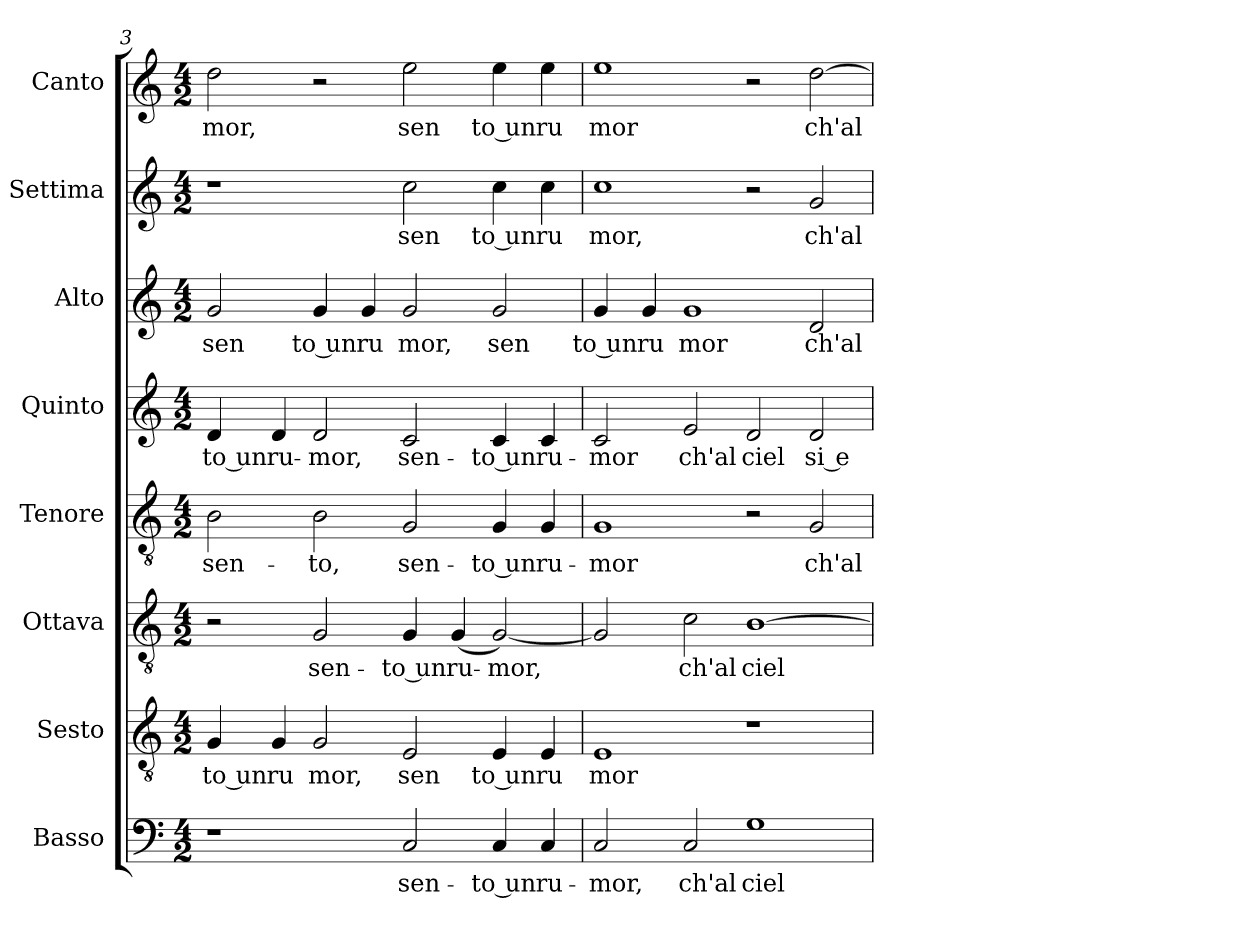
**kern	**text	**kern	**text	**kern	**text	**kern	**text	**kern	**text	**kern	**text	**kern	**text	**kern	**text
*part8	*part8	*part7	*part7	*part6	*part6	*part5	*part5	*part4	*part4	*part3	*part3	*part2	*part2	*part1	*part1
*staff8	*staff8	*staff7	*staff7	*staff6	*staff6	*staff5	*staff5	*staff4	*staff4	*staff3	*staff3	*staff2	*staff2	*staff1	*staff1
*I"Basso	*	*I"Sesto	*	*I"Ottava	*	*I"Tenore	*	*I"Quinto	*	*I"Alto	*	*I"Settima	*	*I"Canto	*
*I'Basso	*	*I'Sesto	*	*I'Ottava	*	*I'Tenore	*	*I'Quinto	*	*I'Alto	*	*I'Settima	*	*I'Canto	*
*clefF4	*	*clefGv2	*	*clefGv2	*	*clefGv2	*	*clefG2	*	*clefG2	*	*clefG2	*	*clefG2	*
*M4/2	*	*M4/2	*	*M4/2	*	*M4/2	*	*M4/2	*	*M4/2	*	*M4/2	*	*M4/2	*
=3	=3	=3	=3	=3	=3	=3	=3	=3	=3	=3	=3	=3	=3	=3	=3
!	!	!	!LO:LY:b:rj	!	!	!	!LO:LY:b:cj	!	!LO:LY:b:rj	!	!LO:LY:b:cj	!	!	!	!LO:LY:b:cj
1r	.	4G/	to un	2r	.	2B\	sen-	4d/	-to un	2g/	sen	1r	.	2dd\	mor,
!	!	!	!LO:LY:b:cj	!	!	!	!	!	!LO:LY:b:cj	!	!	!	!	!	!
.	.	4G/	ru	.	.	.	.	4d/	ru-	.	.	.	.	.	.
!	!	!	!LO:LY:b:cj	!	!LO:LY:b:cj	!	!LO:LY:b:cj	!	!LO:LY:b:cj	!	!LO:LY:b:rj	!	!	!	!
.	.	2G/	mor,	2G/	sen-	2B\	-to,	2d/	-mor,	4g/	to un	.	.	2r	.
!	!	!	!	!	!	!	!	!	!	!	!LO:LY:b:cj	!	!	!	!
.	.	.	.	.	.	.	.	.	.	4g/	ru	.	.	.	.
!	!LO:LY:b:cj	!	!LO:LY:b:cj	!	!LO:LY:b:rj	!	!LO:LY:b:cj	!	!LO:LY:b:cj	!	!LO:LY:b:cj	!	!LO:LY:b:cj	!	!LO:LY:b:cj
2C/	sen-	2E/	sen	4G/	-to un	2G/	sen-	2c/	sen-	2g/	mor,	2cc\	sen	2ee\	sen
!	!	!	!	!	!LO:LY:b:cj	!	!	!	!	!	!	!	!	!	!
.	.	.	.	(>4G/	ru-	.	.	.	.	.	.	.	.	.	.
!	!LO:LY:b:rj	!	!LO:LY:b:rj	!	!LO:LY:b	!	!LO:LY:b:rj	!	!LO:LY:b:rj	!	!LO:LY:b:cj	!	!LO:LY:b:rj	!	!LO:LY:b:rj
4C/	-to un	4E/	to un	[<2G/)	-mor,	4G/	-to un	4c/	-to un	2g/	sen	4cc\)	to un	(<4ee\	to un
!	!LO:LY:b:cj	!	!LO:LY:b:cj	!	!	!	!LO:LY:b:cj	!	!LO:LY:b:cj	!	!	!	!LO:LY:b:cj	!	!LO:LY:b:cj
4C/	ru-	4E/	ru	.	.	4G/	ru-	4c/	ru-	.	.	4cc\	ru	4ee\	ru
=4	=4	=4	=4	=4	=4	=4	=4	=4	=4	=4	=4	=4	=4	=4	=4
!	!LO:LY:b:cj	!	!LO:LY:b:cj	!	!	!	!LO:LY:b:cj	!	!LO:LY:b:cj	!	!LO:LY:b:rj	!	!LO:LY:b:cj	!	!LO:LY:b:cj
2C/	-mor,	1E	mor	2G/]	.	1G	-mor	2c/	-mor	4g/	to un	1cc	mor,	1ee	mor
!	!	!	!	!	!	!	!	!	!	!	!LO:LY:b:cj	!	!	!	!
.	.	.	.	.	.	.	.	.	.	4g/	ru	.	.	.	.
!	!LO:LY:b:cj	!	!	!	!LO:LY:b:cj	!	!	!	!LO:LY:b:cj	!	!LO:LY:b:cj	!	!	!	!
2C/	ch'al	.	.	2c\	ch'al	.	.	2e/	ch'al	1g	mor	.	.	.	.
!	!LO:LY:b:cj	!	!	!	!LO:LY:b:cj	!	!	!	!LO:LY:b:cj	!	!	!	!	!	!
1G	ciel	1r	.	[<1B	ciel	2r	.	2d/	ciel	.	.	2r	.	2r	.
!	!	!	!	!	!	!	!LO:LY:b:cj	!	!LO:LY:b:rj	!	!LO:LY:b:cj	!	!LO:LY:b:cj	!	!LO:LY:b
.	.	.	.	.	.	2G/	ch'al	2d/	si e-	2d/	ch'al	2g/	ch'al	[>2dd\	ch'al
=	=	=	=	=	=	=	=	=	=	=	=	=	=	=	=
*-	*-	*-	*-	*-	*-	*-	*-	*-	*-	*-	*-	*-	*-	*-	*-
